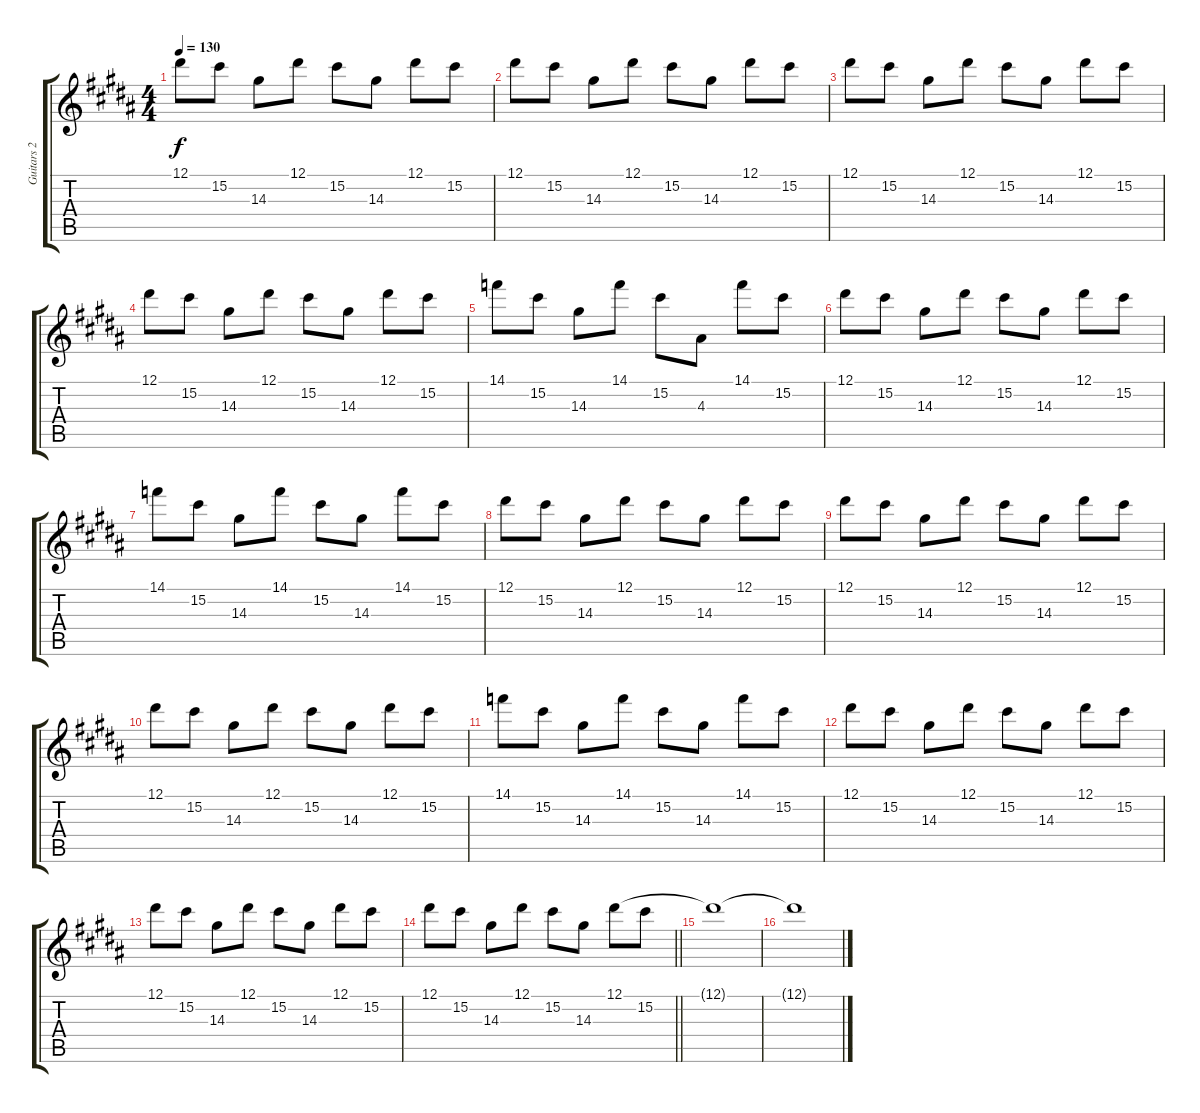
\track ("Guitars 2" "Guitars 2") {instrument electricguitarclean}
\staff {score tabs}
\tuning (Eb4 Bb3 Gb3 Db3 Ab2 Db3) {hide}
\ts (4 4)
\tempo 130
\clef g2
\ks b
12.1.8{dy f} 15.2.8 14.3.8 12.1.8 15.2.8 14.3.8 12.1.8 15.2.8 |
12.1.8 15.2.8 14.3.8 12.1.8 15.2.8 14.3.8 12.1.8 15.2.8 |
12.1.8 15.2.8 14.3.8 12.1.8 15.2.8 14.3.8 12.1.8 15.2.8 |
12.1.8 15.2.8 14.3.8 12.1.8 15.2.8 14.3.8 12.1.8 15.2.8 |
14.1.8 15.2.8 14.3.8 14.1.8 15.2.8 4.3.8 14.1.8 15.2.8 |
12.1.8 15.2.8 14.3.8 12.1.8 15.2.8 14.3.8 12.1.8 15.2.8 |
14.1.8 15.2.8 14.3.8 14.1.8 15.2.8 14.3.8 14.1.8 15.2.8 |
12.1.8 15.2.8 14.3.8 12.1.8 15.2.8 14.3.8 12.1.8 15.2.8 |
12.1.8 15.2.8 14.3.8 12.1.8 15.2.8 14.3.8 12.1.8 15.2.8 |
12.1.8 15.2.8 14.3.8 12.1.8 15.2.8 14.3.8 12.1.8 15.2.8 |
14.1.8 15.2.8 14.3.8 14.1.8 15.2.8 14.3.8 14.1.8 15.2.8 |
12.1.8 15.2.8 14.3.8 12.1.8 15.2.8 14.3.8 12.1.8 15.2.8 |
12.1.8 15.2.8 14.3.8 12.1.8 15.2.8 14.3.8 12.1.8 15.2.8 |
\barLineRight lightlight
12.1.8 15.2.8 14.3.8 12.1.8 15.2.8 14.3.8 12.1.8 15.2.8 |
12.1{t}.1 |
12.1{t}.1
